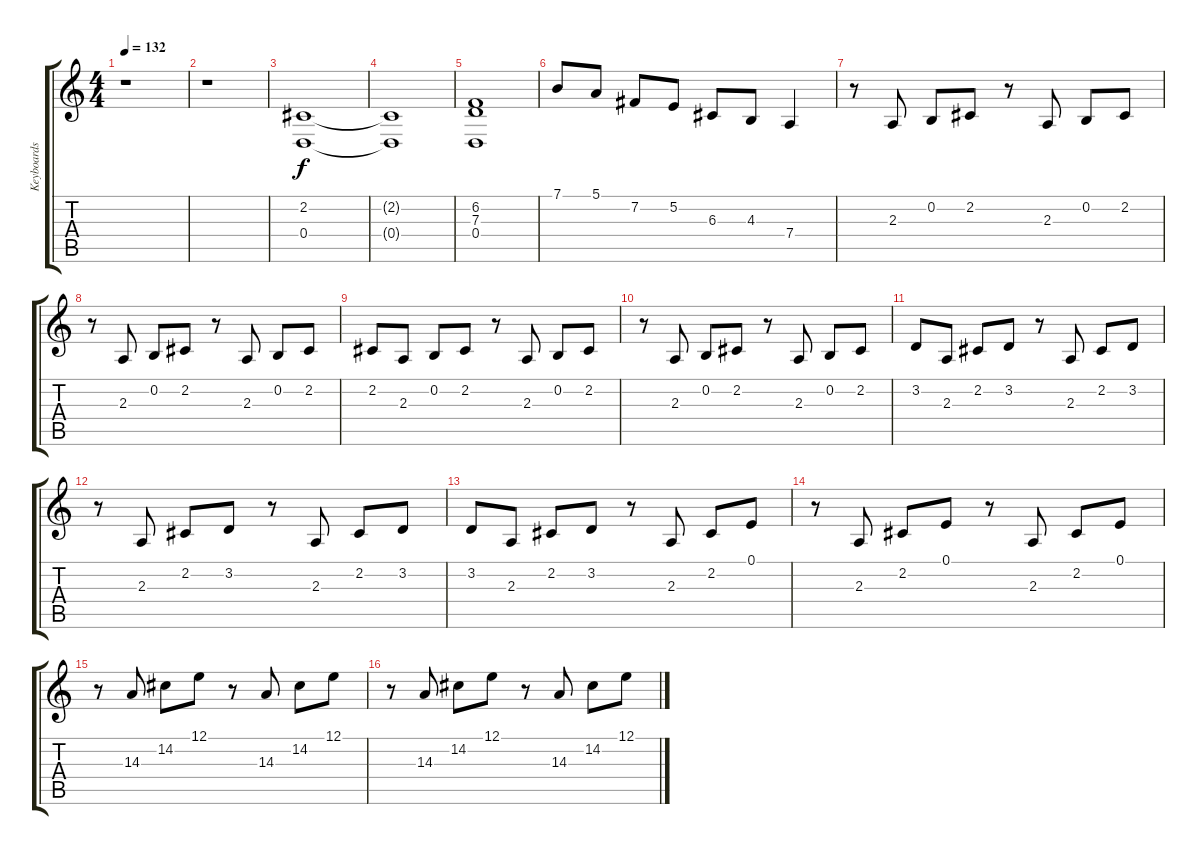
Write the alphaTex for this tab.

\track ("Keyboards 2" "Keyboards ") {instrument vibraphone}
\staff {score tabs}
\tuning (E4 B3 G3 D3 A2 E2) {hide}
\ts (4 4)
\tempo 132
\clef g2
\ks c
r.1{dy f} |
r.1 |
(2.2 0.4).1 |
(2.2{t} 0.4{t}).1 |
(6.2 7.3 0.4).1 |
7.1.8 5.1.8 7.2.8 5.2.8 6.3.8 4.3.8 7.4.4 |
r.8 2.3.8 0.2.8 2.2.8 r.8 2.3.8 0.2.8 2.2.8 |
r.8 2.3.8 0.2.8 2.2.8 r.8 2.3.8 0.2.8 2.2.8 |
2.2.8 2.3.8 0.2.8 2.2.8 r.8 2.3.8 0.2.8 2.2.8 |
r.8 2.3.8 0.2.8 2.2.8 r.8 2.3.8 0.2.8 2.2.8 |
3.2.8 2.3.8 2.2.8 3.2.8 r.8 2.3.8 2.2.8 3.2.8 |
r.8 2.3.8 2.2.8 3.2.8 r.8 2.3.8 2.2.8 3.2.8 |
3.2.8 2.3.8 2.2.8 3.2.8 r.8 2.3.8 2.2.8 0.1.8 |
r.8 2.3.8 2.2.8 0.1.8 r.8 2.3.8 2.2.8 0.1.8 |
r.8 14.3.8 14.2.8 12.1.8 r.8 14.3.8 14.2.8 12.1.8 |
r.8 14.3.8 14.2.8 12.1.8 r.8 14.3.8 14.2.8 12.1.8
